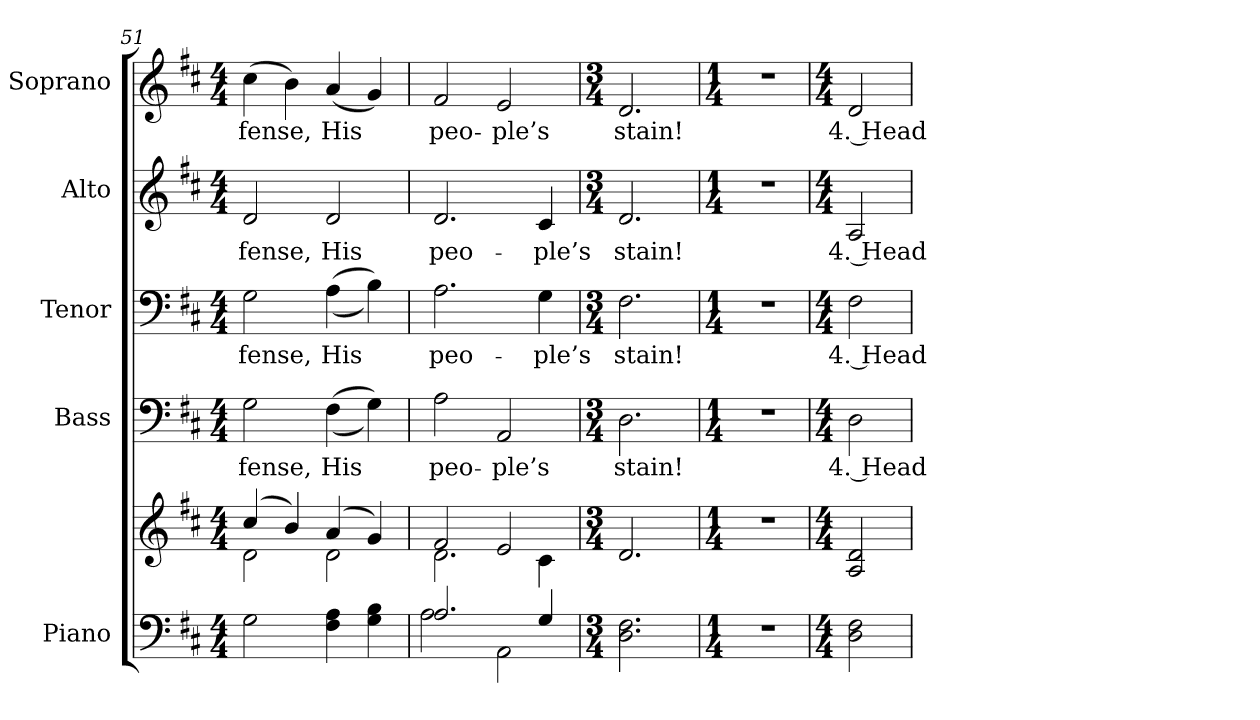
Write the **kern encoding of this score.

**kern	**kern	**kern	**text	**kern	**text	**kern	**text	**kern	**text
*part5	*part5	*part4	*part4	*part3	*part3	*part2	*part2	*part1	*part1
*staff6	*staff5	*staff4	*staff4	*staff3	*staff3	*staff2	*staff2	*staff1	*staff1
*I"Piano	*	*I"Bass	*	*I"Tenor	*	*I"Alto	*	*I"Soprano	*
*I'Pno.	*	*I'B.	*	*I'T.	*	*I'A.	*	*I'S.	*
!!LO:PB:g=z
*clefF4	*clefG2	*clefF4	*	*clefF4	*	*clefG2	*	*clefG2	*
*k[f#c#]	*k[f#c#]	*k[f#c#]	*	*k[f#c#]	*	*k[f#c#]	*	*k[f#c#]	*
*D:	*D:	*D:	*	*D:	*	*D:	*	*D:	*
*M4/4	*M4/4	*M4/4	*	*M4/4	*	*M4/4	*	*M4/4	*
=51	=51	=51	=51	=51	=51	=51	=51	=51	=51
*	*^	*	*	*	*	*	*	*	*
!	!	!	!	!LO:LY:b:color=#000000	!	!	!	!	!	!
!	!	!	!	!	!	!LO:LY:b:color=#000000	!	!	!	!
!	!	!	!	!	!	!	!	!LO:LY:b:color=#000000	!	!
!	!	!	!	!	!	!	!	!	!	!LO:LY:b:color=#000000
2Gi\	(4cc#i/	2di\	2Gi\	-fense,	2Gi\	-fense,	2di/	-fense,	(4cc#i\	-fense,
.	4bi/)	.	.	.	.	.	.	.	4bi\)	.
!	!	!	!	!LO:LY:b:color=#000000	!	!	!	!	!	!
!	!	!	!	!	!	!LO:LY:b:color=#000000	!	!	!	!
!	!	!	!	!	!	!	!	!LO:LY:b:color=#000000	!	!
!	!	!	!	!	!	!	!	!	!	!LO:LY:b:color=#000000
4F#i\ 4Ai	(4ai/	2di\	((4F#i\	His	((4Ai\	His	2di/	His	(4ai/	His
4Gi\ 4Bi	4gi/)	.	4Gi\))	.	4Bi\))	.	.	.	4gi/)	.
=52	=52	=52	=52	=52	=52	=52	=52	=52	=52	=52
*^	*	*	*	*	*	*	*	*	*	*
!	!	!	!	!	!LO:LY:b:color=#000000	!	!	!	!	!	!
!	!	!	!	!	!	!	!LO:LY:b:color=#000000	!	!	!	!
!	!	!	!	!	!	!	!	!	!LO:LY:b:color=#000000	!	!
!	!	!	!	!	!	!	!	!	!	!	!LO:LY:b:color=#000000
2.Ai/	2Ai\	2f#i/	2.di\	2Ai\	peo-	2.Ai\	peo-	2.di/	peo-	2f#i/	peo-
!	!	!	!	!	!LO:LY:b:color=#000000	!	!	!	!	!	!
!	!	!	!	!	!	!	!	!	!	!	!LO:LY:b:color=#000000
.	2AAi\	2ei/	.	2AAi/	-ple’s	.	.	.	.	2ei/	-ple’s
!	!	!	!	!	!	!	!LO:LY:b:color=#000000	!	!	!	!
!	!	!	!	!	!	!	!	!	!LO:LY:b:color=#000000	!	!
4Gi/	.	.	4c#i\	.	.	4Gi\	-ple’s	4c#i/	-ple’s	.	.
*v	*v	*	*	*	*	*	*	*	*	*	*
*	*v	*v	*	*	*	*	*	*	*	*
=53	=53	=53	=53	=53	=53	=53	=53	=53	=53
*M3/4	*M3/4	*M3/4	*	*M3/4	*	*M3/4	*	*M3/4	*
*	*^	*	*	*	*	*	*	*	*
!	!	!	!	!LO:LY:b:color=#000000	!	!	!	!	!	!
*	*v	*v	*	*	*	*	*	*	*	*
*	*^	*	*	*	*	*	*	*	*
!	!	!	!	!	!	!LO:LY:b:color=#000000	!	!	!	!
*	*v	*v	*	*	*	*	*	*	*	*
*	*^	*	*	*	*	*	*	*	*
!	!	!	!	!	!	!	!	!LO:LY:b:color=#000000	!	!
*	*v	*v	*	*	*	*	*	*	*	*
*	*^	*	*	*	*	*	*	*	*
!	!	!	!	!	!	!	!	!	!	!LO:LY:b:color=#000000
*	*v	*v	*	*	*	*	*	*	*	*
2.Di\ 2.F#i	2.di/	2.Di\	stain!	2.F#i\	stain!	2.di/	stain!	2.di/	stain!
!!LO:PB:g=z
=54	=54	=54	=54	=54	=54	=54	=54	=54	=54
*M1/4	*M1/4	*M1/4	*	*M1/4	*	*M1/4	*	*M1/4	*
!LO:N:vis=1	!LO:N:vis=1	!LO:N:vis=1	!	!LO:N:vis=1	!	!LO:N:vis=1	!	!LO:N:vis=1	!
4r	4r	4r	.	4r	.	4r	.	4r	.
=55	=55	=55	=55	=55	=55	=55	=55	=55	=55
*M4/4	*M4/4	*M4/4	*	*M4/4	*	*M4/4	*	*M4/4	*
!	!	!	!LO:LY:b:color=#000000	!	!	!	!	!	!
!	!	!	!	!	!LO:LY:b:color=#000000	!	!	!	!
!	!	!	!	!	!	!	!LO:LY:b:color=#000000	!	!
!	!	!	!	!	!	!	!	!	!LO:LY:b:color=#000000
2Di\ 2F#i	2Ai/ 2di	2Di\	4. Head	2F#i\	4. Head	2Ai/	4. Head	2di/	4. Head
=	=	=	=	=	=	=	=	=	=
*-	*-	*-	*-	*-	*-	*-	*-	*-	*-
